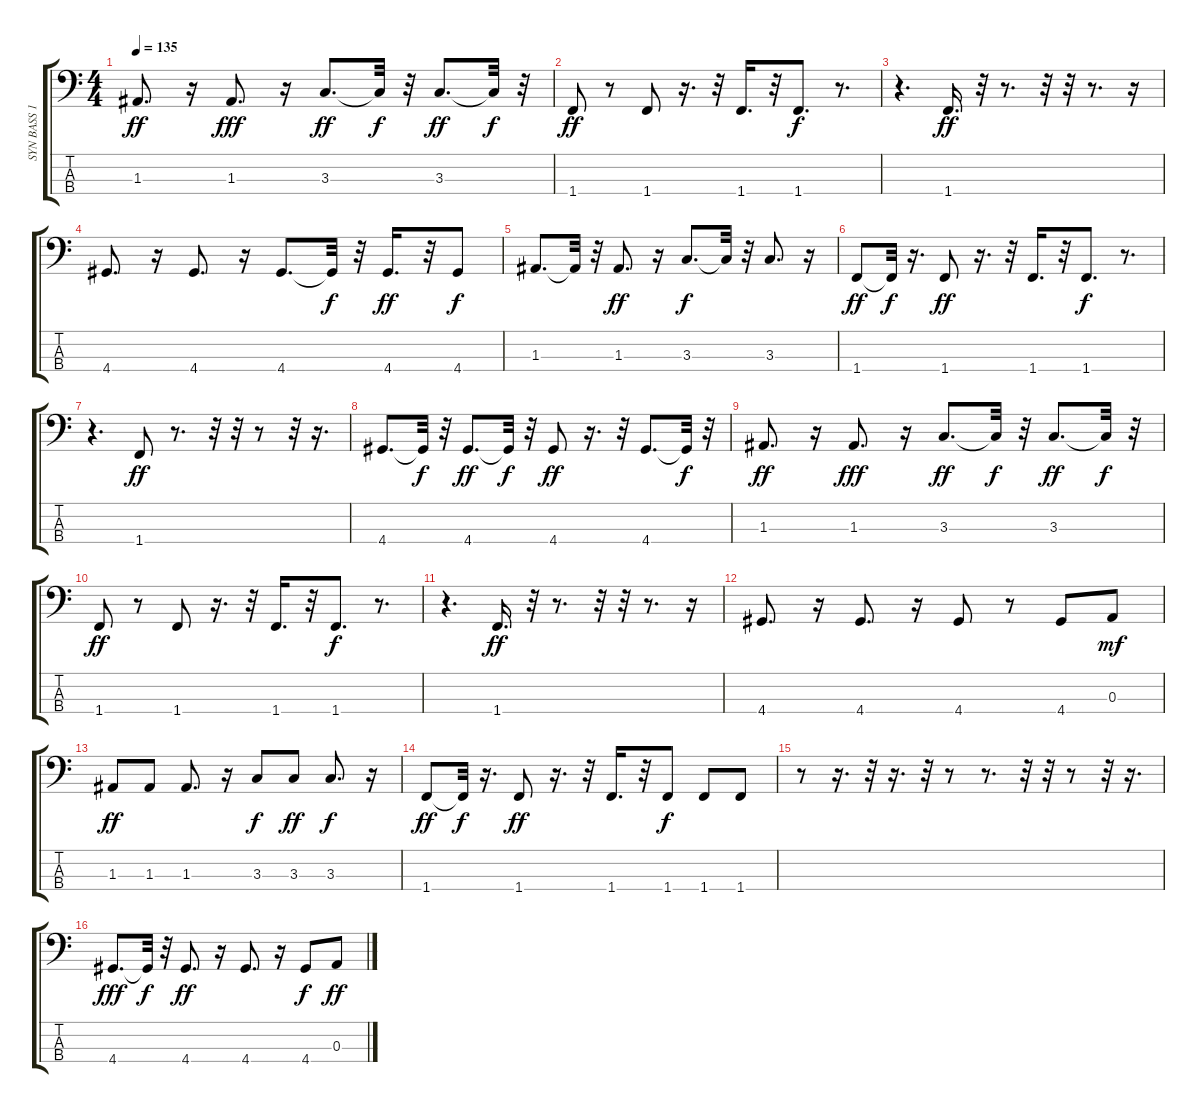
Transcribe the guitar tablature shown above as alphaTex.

\track ("SYN BASS 1" "SYN BASS 1") {instrument synthbass1}
\staff {score tabs}
\tuning (G2 D2 A1 E1) {hide}
\ts (4 4)
\tempo 135
\clef f4
\ks c
1.3.8{d dy ff} r.16 1.3.8{d dy fff} r.16 3.3.8{d dy ff} 3.3{t}.32{dy f} r.32 3.3.8{d dy ff} 3.3{t}.32{dy f} r.32 |
1.4.8{dy ff} r.8 1.4.8 r.16{d} r.32 1.4.16{d} r.32 1.4.8{d dy f} r.8{d} |
r.4{d} 1.4.16{d dy ff} r.32 r.8{d} r.32 r.32 r.8{d} r.16 |
4.4.8{d} r.16 4.4.8{d} r.16 4.4.8{d} 4.4{t}.32{dy f} r.32 4.4.16{d dy ff} r.32 4.4.8{dy f} |
1.3.8{d} 1.3{t}.32 r.32 1.3.8{d dy ff} r.16 3.3.8{d dy f} 3.3{t}.32 r.32 3.3.8{d} r.16 |
1.4.8{dy ff} 1.4{t}.32{dy f} r.16{d} 1.4.8{dy ff} r.16{d} r.32 1.4.16{d} r.32 1.4.8{d dy f} r.8{d} |
r.4{d} 1.4.8{dy ff} r.8{d} r.32 r.32 r.8 r.32 r.16{d} |
4.4.8{d} 4.4{t}.32{dy f} r.32 4.4.8{d dy ff} 4.4{t}.32{dy f} r.32 4.4.8{dy ff} r.16{d} r.32 4.4.8{d} 4.4{t}.32{dy f} r.32 |
1.3.8{d dy ff} r.16 1.3.8{d dy fff} r.16 3.3.8{d dy ff} 3.3{t}.32{dy f} r.32 3.3.8{d dy ff} 3.3{t}.32{dy f} r.32 |
1.4.8{dy ff} r.8 1.4.8 r.16{d} r.32 1.4.16{d} r.32 1.4.8{d dy f} r.8{d} |
r.4{d} 1.4.16{d dy ff} r.32 r.8{d} r.32 r.32 r.8{d} r.16 |
4.4.8{d} r.16 4.4.8{d} r.16 4.4.8 r.8 4.4.8 0.3.8{dy mf} |
1.3.8{dy ff} 1.3.8 1.3.8{d} r.16 3.3.8{dy f} 3.3.8{dy ff} 3.3.8{d dy f} r.16 |
1.4.8{dy ff} 1.4{t}.32{dy f} r.16{d} 1.4.8{dy ff} r.16{d} r.32 1.4.16{d} r.32 1.4.8{dy f} 1.4.8 1.4.8 |
r.8 r.16{d} r.32 r.16{d} r.32 r.8 r.8{d} r.32 r.32 r.8 r.32 r.16{d} |
4.4.8{d dy fff} 4.4{t}.32{dy f} r.32 4.4.8{d dy ff} r.16 4.4.8{d} r.16 4.4.8{dy f} 0.3.8{dy ff}
